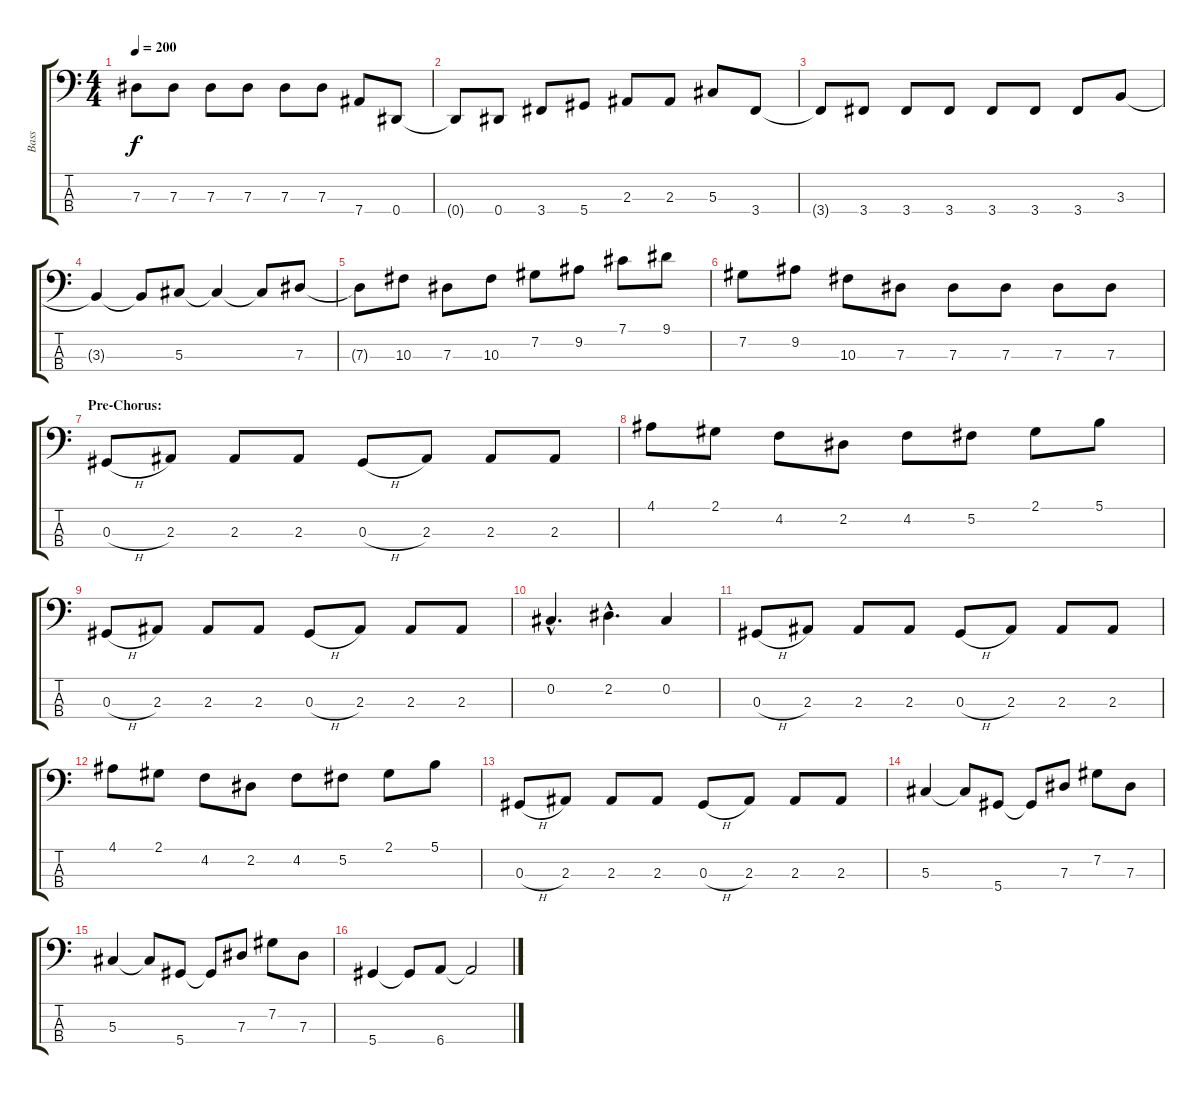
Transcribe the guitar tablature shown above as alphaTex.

\track ("Bass" "Bass") {instrument electricbassfinger}
\staff {score tabs}
\tuning (Gb2 Db2 Ab1 Eb1) {hide}
\ts (4 4)
\tempo 200
\clef f4
\ks c
7.3.8{dy f} 7.3.8 7.3.8 7.3.8 7.3.8 7.3.8 7.4.8 0.4.8 |
0.4{t}.8 0.4.8 3.4.8 5.4.8 2.3.8 2.3.8 5.3.8 3.4.8 |
3.4{t}.8 3.4.8 3.4.8 3.4.8 3.4.8 3.4.8 3.4.8 3.3.8 |
3.3{t}.4 3.3{t}.8 5.3.8 5.3{t}.4 5.3{t}.8 7.3.8 |
7.3{t}.8 10.3.8 7.3.8 10.3.8 7.2.8 9.2.8 7.1.8 9.1.8 |
7.2.8 9.2.8 10.3.8 7.3.8 7.3.8 7.3.8 7.3.8 7.3.8 |
\section ("" "Pre-Chorus:")
0.3{h}.8 2.3.8 2.3.8 2.3.8 0.3{h}.8 2.3.8 2.3.8 2.3.8 |
4.1.8 2.1.8 4.2.8 2.2.8 4.2.8 5.2.8 2.1.8 5.1.8 |
0.3{h}.8 2.3.8 2.3.8 2.3.8 0.3{h}.8 2.3.8 2.3.8 2.3.8 |
0.2{hac}.4{d} 2.2{hac}.4{d} 0.2.4 |
0.3{h}.8 2.3.8 2.3.8 2.3.8 0.3{h}.8 2.3.8 2.3.8 2.3.8 |
4.1.8 2.1.8 4.2.8 2.2.8 4.2.8 5.2.8 2.1.8 5.1.8 |
0.3{h}.8 2.3.8 2.3.8 2.3.8 0.3{h}.8 2.3.8 2.3.8 2.3.8 |
5.3.4 5.3{t}.8 5.4.8 5.4{t}.8 7.3.8 7.2.8 7.3.8 |
5.3.4 5.3{t}.8 5.4.8 5.4{t}.8 7.3.8 7.2.8 7.3.8 |
5.4.4 5.4{t}.8 6.4.8 6.4{t}.2
